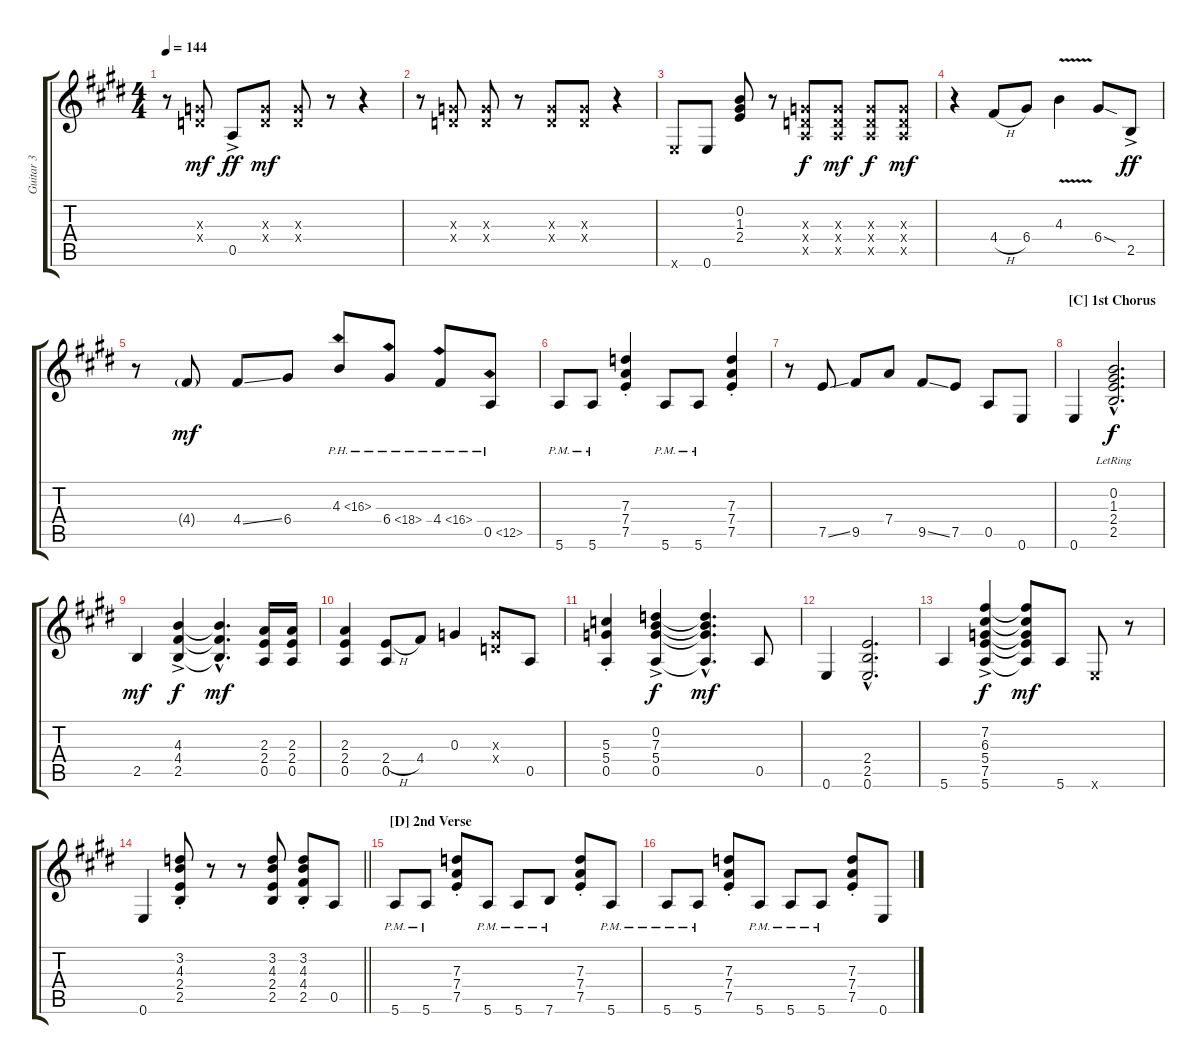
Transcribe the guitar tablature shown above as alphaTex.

\track ("Guitar 3" "Guitar 3") {instrument overdrivenguitar}
\staff {score tabs}
\tuning (E4 B3 G3 D3 A2 E2) {hide}
\ts (4 4)
\tempo 144
\clef g2
\ks e
r.8{dy mf} (0.3{x} 0.4{x}).8 0.5{ac}.8{dy ff} (0.3{x} 0.4{x}).8{dy mf} (0.3{x} 0.4{x}).8 r.8 r.4 |
r.8 (0.3{x} 0.4{x}).8 (0.3{x} 0.4{x}).8 r.8 (0.3{x} 0.4{x}).8 (0.3{x} 0.4{x}).8 r.4 |
0.6{x}.8 0.6.8 (0.2 1.3 2.4).8 r.8 (0.3{x} 0.4{x} 0.5{x}).8{dy f} (0.3{x} 0.4{x} 0.5{x}).8{dy mf} (0.3{x} 0.4{x} 0.5{x}).8{dy f} (0.3{x} 0.4{x} 0.5{x}).8{dy mf} |
r.4 4.4{h}.8 6.4.8 4.3{v}.4 6.4{sod}.8 2.5{ac}.8{dy ff} |
r.8 4.4{g}.8{dy mf} 4.4{ss}.8 6.4.8 4.3{ph 12}.8 6.4{ph 12}.8 4.4{ph 12}.8 0.5{ph 12}.8 |
5.6{pm}.8 5.6{pm}.8 (7.3{st} 7.4{st} 7.5{st}).4 5.6{pm}.8 5.6{pm}.8 (7.3{st} 7.4{st} 7.5{st}).4 |
r.8 7.5{ss}.8 9.5.8 7.4.8 9.5{ss}.8 7.5.8 0.5.8 0.6.8 |
\section ("" "[C] 1st Chorus")
0.6.4 (0.2{hac lr} 1.3{hac lr} 2.4{hac lr} 2.5{hac lr}).2{d dy f} |
2.5.4{dy mf} (4.3{ac} 4.4{ac} 2.5{ac}).4{dy f} (4.3{hac t} 4.4{hac t} 2.5{hac t}).4{d dy mf} (2.3 2.4 0.5).16 (2.3 2.4 0.5).16 |
(2.3 2.4 0.5).4 (2.4{h} 0.5).8 4.4.8 0.3.4 (0.3{x} 0.4{x}).8 0.5.8 |
(5.3{st} 5.4{st} 0.5{st}).4 (0.2{ac} 7.3{ac} 5.4{ac} 0.5{ac}).4{dy f} (0.2{hac t} 7.3{hac t} 5.4{hac t} 0.5{hac t}).4{d dy mf} 0.5.8 |
0.6.4 (2.4{hac} 2.5{hac} 0.6{hac}).2{d} |
5.6.4 (7.2{ac} 6.3{ac} 5.4{ac} 7.5{ac} 5.6{ac}).4{dy f} (7.2{t} 6.3{t} 5.4{t} 7.5{t} 5.6{t}).8{dy mf} 5.6.8 0.6{x}.8 r.8 |
\barLineRight lightlight
0.6.4 (3.2{st} 4.3{st} 2.4{st} 2.5{st}).8 r.8 r.8 (3.2 4.3 2.4 2.5).8 (3.2{st} 4.3{st} 4.4{st} 2.5{st}).8 0.5.8 |
\section ("" "[D] 2nd Verse")
5.6{pm}.8 5.6{pm}.8 (7.3{st} 7.4{st} 7.5{st}).8 5.6{pm}.8 5.6{pm}.8 7.6{pm}.8 (7.3{st} 7.4{st} 7.5{st}).8 5.6{pm}.8 |
5.6{pm}.8 5.6{pm}.8 (7.3{st} 7.4{st} 7.5{st}).8 5.6{pm}.8 5.6{pm}.8 5.6{pm}.8 (7.3{st} 7.4{st} 7.5{st}).8 0.6.8
